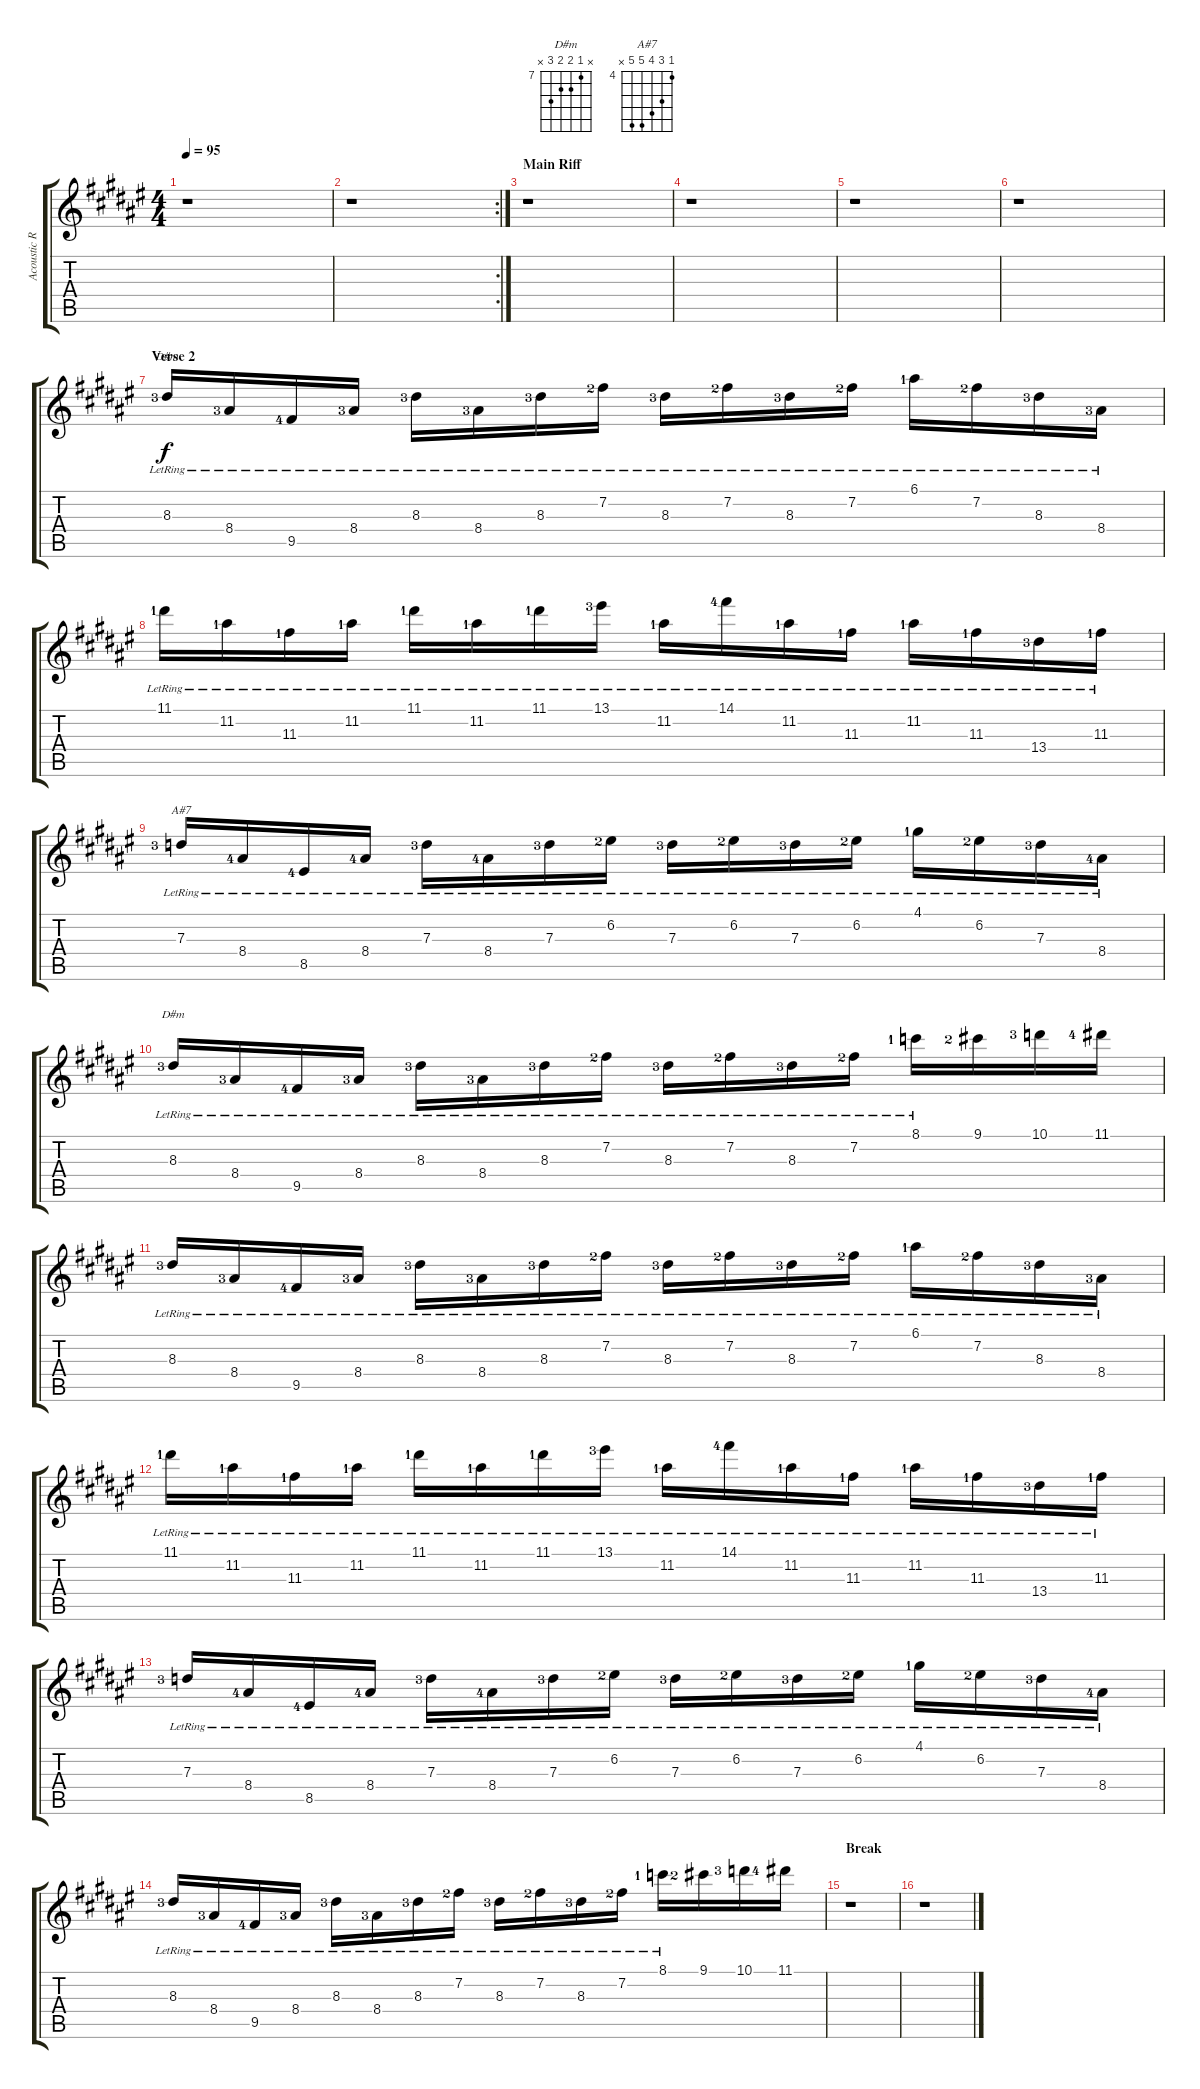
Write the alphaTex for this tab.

\track ("Acoustic Rhythm Guitar" "Acoustic R") {instrument acousticguitarnylon}
\staff {score tabs}
\tuning (E4 B3 G3 D3 A2 E2) {hide}
\chord ("D#m" 6 7 8 8 9 x) {firstfret 6}
\chord ("A#7" 4 6 7 8 8 x) {firstfret 4}
\chord ("D#m" x 7 8 8 9 x) {firstfret 7}
\ts (4 4)
\tempo 95
\clef g2
\ks d#minor
r.1{dy f} |
\rc 2
r.1 |
\section ("" "Main Riff")
r.1 |
r.1 |
r.1 |
r.1 |
\section ("" "Verse 2")
8.3{lr lf 4}.16{ch "D#m"} 8.4{lr lf 4}.16 9.5{lr lf 5}.16 8.4{lr lf 4}.16 8.3{lr lf 4}.16 8.4{lr lf 4}.16 8.3{lr lf 4}.16 7.2{lr lf 3}.16 8.3{lr lf 4}.16 7.2{lr lf 3}.16 8.3{lr lf 4}.16 7.2{lr lf 3}.16 6.1{lr lf 2}.16 7.2{lr lf 3}.16 8.3{lr lf 4}.16 8.4{lr lf 4}.16 |
11.1{lr lf 2}.16 11.2{lr lf 2}.16 11.3{lr lf 2}.16 11.2{lr lf 2}.16 11.1{lr lf 2}.16 11.2{lr lf 2}.16 11.1{lr lf 2}.16 13.1{lr lf 4}.16 11.2{lr lf 2}.16 14.1{lr lf 5}.16 11.2{lr lf 2}.16 11.3{lr lf 2}.16 11.2{lr lf 2}.16 11.3{lr lf 2}.16 13.4{lr lf 4}.16 11.3{lr lf 2}.16 |
7.3{lr lf 4}.16{ch "A#7"} 8.4{lr lf 5}.16 8.5{lr lf 5}.16 8.4{lr lf 5}.16 7.3{lr lf 4}.16 8.4{lr lf 5}.16 7.3{lr lf 4}.16 6.2{lr lf 3}.16 7.3{lr lf 4}.16 6.2{lr lf 3}.16 7.3{lr lf 4}.16 6.2{lr lf 3}.16 4.1{lr lf 2}.16 6.2{lr lf 3}.16 7.3{lr lf 4}.16 8.4{lr lf 5}.16 |
8.3{lr lf 4}.16{ch "D#m"} 8.4{lr lf 4}.16 9.5{lr lf 5}.16 8.4{lr lf 4}.16 8.3{lr lf 4}.16 8.4{lr lf 4}.16 8.3{lr lf 4}.16 7.2{lr lf 3}.16 8.3{lr lf 4}.16 7.2{lr lf 3}.16 8.3{lr lf 4}.16 7.2{lr lf 3}.16 8.1{lr lf 2}.16 9.1{lf 3}.16 10.1{lf 4}.16 11.1{lf 5}.16 |
8.3{lr lf 4}.16 8.4{lr lf 4}.16 9.5{lr lf 5}.16 8.4{lr lf 4}.16 8.3{lr lf 4}.16 8.4{lr lf 4}.16 8.3{lr lf 4}.16 7.2{lr lf 3}.16 8.3{lr lf 4}.16 7.2{lr lf 3}.16 8.3{lr lf 4}.16 7.2{lr lf 3}.16 6.1{lr lf 2}.16 7.2{lr lf 3}.16 8.3{lr lf 4}.16 8.4{lr lf 4}.16 |
11.1{lr lf 2}.16 11.2{lr lf 2}.16 11.3{lr lf 2}.16 11.2{lr lf 2}.16 11.1{lr lf 2}.16 11.2{lr lf 2}.16 11.1{lr lf 2}.16 13.1{lr lf 4}.16 11.2{lr lf 2}.16 14.1{lr lf 5}.16 11.2{lr lf 2}.16 11.3{lr lf 2}.16 11.2{lr lf 2}.16 11.3{lr lf 2}.16 13.4{lr lf 4}.16 11.3{lr lf 2}.16 |
7.3{lr lf 4}.16 8.4{lr lf 5}.16 8.5{lr lf 5}.16 8.4{lr lf 5}.16 7.3{lr lf 4}.16 8.4{lr lf 5}.16 7.3{lr lf 4}.16 6.2{lr lf 3}.16 7.3{lr lf 4}.16 6.2{lr lf 3}.16 7.3{lr lf 4}.16 6.2{lr lf 3}.16 4.1{lr lf 2}.16 6.2{lr lf 3}.16 7.3{lr lf 4}.16 8.4{lr lf 5}.16 |
8.3{lr lf 4}.16 8.4{lr lf 4}.16 9.5{lr lf 5}.16 8.4{lr lf 4}.16 8.3{lr lf 4}.16 8.4{lr lf 4}.16 8.3{lr lf 4}.16 7.2{lr lf 3}.16 8.3{lr lf 4}.16 7.2{lr lf 3}.16 8.3{lr lf 4}.16 7.2{lr lf 3}.16 8.1{lr lf 2}.16 9.1{lf 3}.16 10.1{lf 4}.16 11.1{lf 5}.16 |
\section ("" "Break")
r.1 |
r.1
